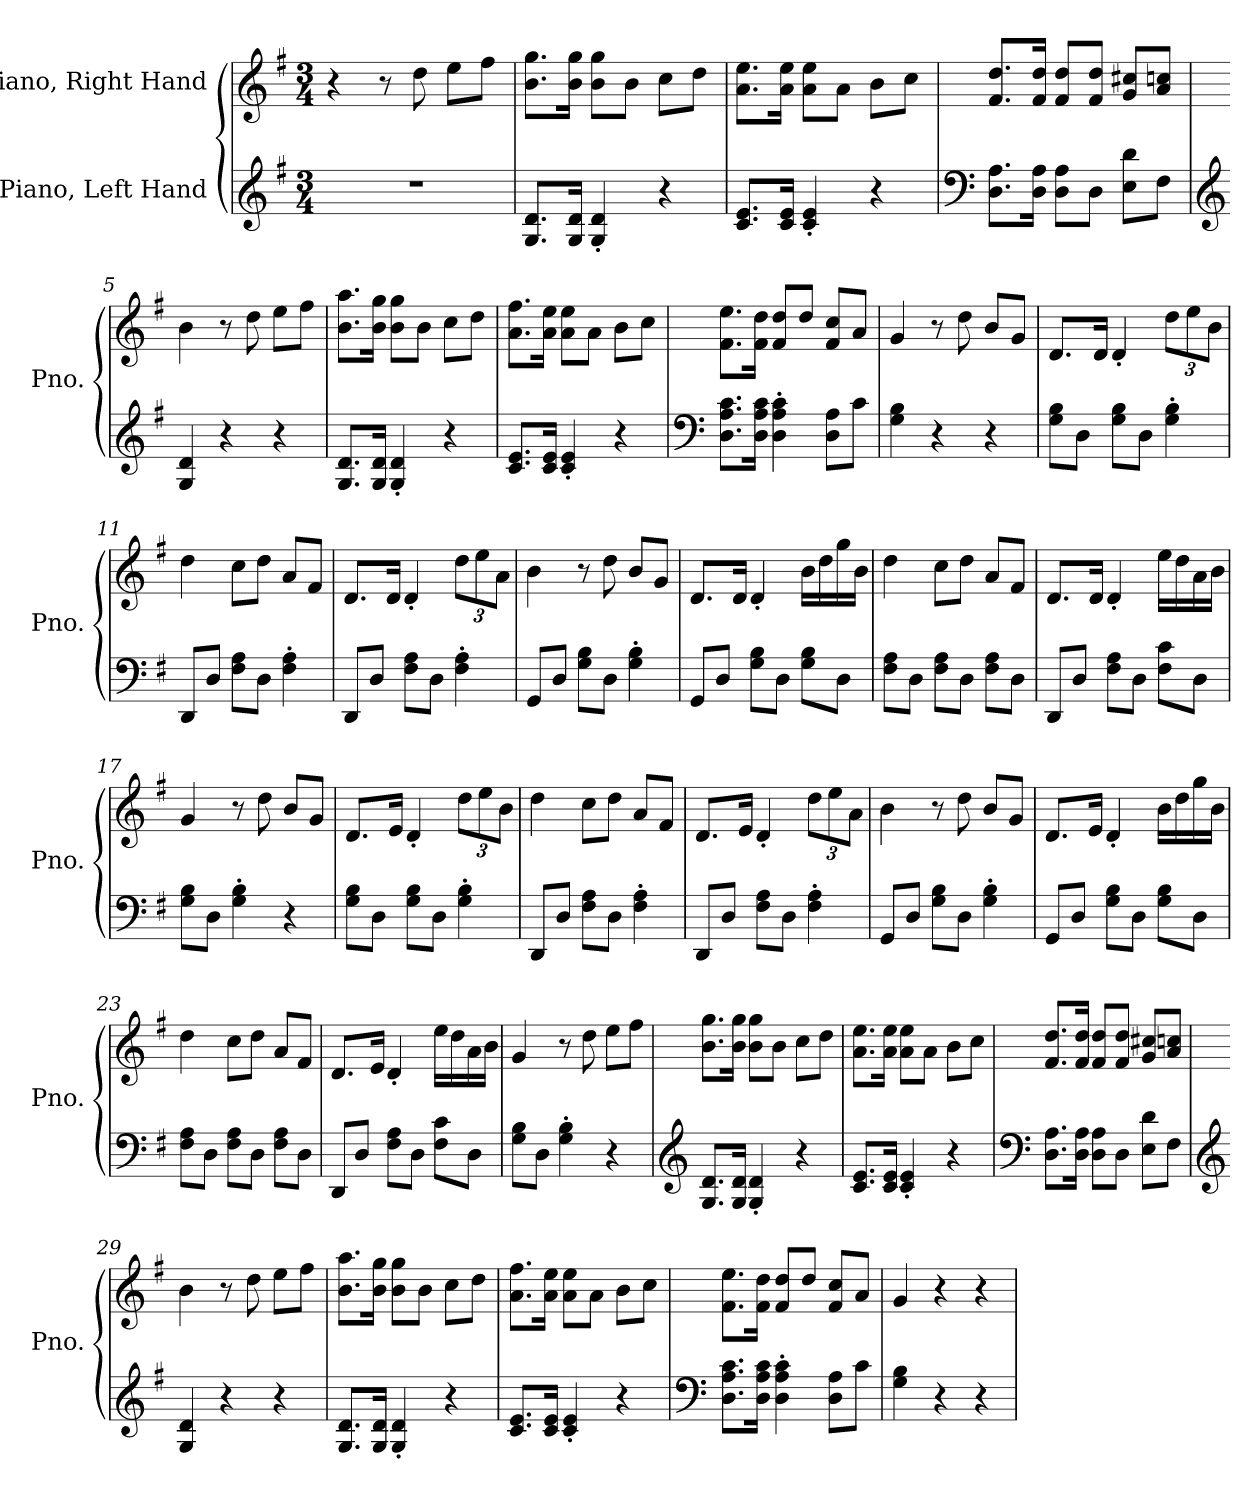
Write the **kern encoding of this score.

**kern	**kern
*part2	*part1
*staff2	*staff1
*I"Piano, Left Hand	*I"Piano, Right Hand
*I'Pno.	*I'Pno.
*clefG2	*clefG2
*k[f#]	*k[f#]
*M3/4	*M3/4
*MM100	*MM100
=1	=1
2.r	4r
.	8r
.	8dd\
.	8ee\L
.	8ff#\J
=2	=2
8.G/ 8.d/L	8.b\ 8.gg\L
16G/ 16d/Jk	16b\ 16gg\Jk
4G/' 4d/'	8b\ 8gg\L
.	8b\J
4r	8cc\L
.	8dd\J
=3	=3
8.c/ 8.e/L	8.a\ 8.ee\L
16c/ 16e/Jk	16a\ 16ee\Jk
4c/' 4e/'	8a\ 8ee\L
.	8a\J
4r	8b\L
.	8cc\J
=4	=4
*clefF4	*
8.D\ 8.A\L	8.f#/ 8.dd/L
16D\ 16A\Jk	16f#/ 16dd/Jk
8D\ 8A\L	8f#/ 8dd/L
8D\J	8f#/ 8dd/J
8E\ 8d\L	8g/ 8cc#X/L
8F#\J	8a/ 8ccn/J
!!LO:LB:g=z
=5	=5
*clefG2	*
4G/ 4d/	4b\
4r	8r
.	8dd\
4r	8ee\L
.	8ff#\J
=6	=6
8.G/ 8.d/L	8.b\ 8.aa\L
16G/ 16d/Jk	16b\ 16gg\Jk
4G/' 4d/'	8b\ 8gg\L
.	8b\J
4r	8cc\L
.	8dd\J
=7	=7
8.c/ 8.e/L	8.a\ 8.ff#\L
16c/ 16e/Jk	16a\ 16ee\Jk
4c/' 4e/'	8a\ 8ee\L
.	8a\J
4r	8b\L
.	8cc\J
=8	=8
*clefF4	*
8.D\ 8.A\ 8.c\L	8.f#\ 8.ee\L
16D\ 16A\ 16c\Jk	16f#\ 16dd\Jk
4D\' 4A\' 4c\'	8f#/ 8dd/L
.	8dd/J
8D\ 8A\L	8f#/ 8cc/L
8c\J	8a/J
=9	=9
4G\ 4B\	4g/
4r	8r
.	8dd\
4r	8b/L
.	8g/J
!!LO:LB:g=z
=10	=10
8G\ 8B\L	8.d/L
8D\J	.
.	16d/Jk
8G\ 8B\L	4d'/
8D\J	.
*	*Xbrackettup
4G\' 4B\'	12dd\L
.	12ee\
.	12b\J
=11	=11
8DD/L	4dd\
8D/J	.
8F#\ 8A\L	8cc\L
8D\J	8dd\J
4F#\' 4A\'	8a/L
.	8f#/J
=12	=12
8DD/L	8.d/L
8D/J	.
.	16d/Jk
8F#\ 8A\L	4d'/
8D\J	.
4F#\' 4A\'	12dd\L
.	12ee\
.	12a\J
=13	=13
8GG/L	4b\
8D/J	.
8G\ 8B\L	8r
8D\J	8dd\
4G\' 4B\'	8b/L
.	8g/J
=14	=14
8GG/L	8.d/L
8D/J	.
.	16d/Jk
8G\ 8B\L	4d'/
8D\J	.
8G\ 8B\L	16b\LL
.	16dd\
8D\J	16gg\
.	16b\JJ
!!LO:LB:g=z
=15	=15
8F#\ 8A\L	4dd\
8D\J	.
8F#\ 8A\L	8cc\L
8D\J	8dd\J
8F#\ 8A\L	8a/L
8D\J	8f#/J
=16	=16
8DD/L	8.d/L
8D/J	.
.	16d/Jk
8F#\ 8A\L	4d'/
8D\J	.
8F#\ 8c\L	16ee\LL
.	16dd\
8D\J	16a\
.	16b\JJ
=17	=17
8G\ 8B\L	4g/
8D\J	.
4G\' 4B\'	8r
.	8dd\
4r	8b/L
.	8g/J
=18	=18
8G\ 8B\L	8.d/L
8D\J	.
.	16e/Jk
8G\ 8B\L	4d'/
8D\J	.
4G\' 4B\'	12dd\L
.	12ee\
.	12b\J
=19	=19
8DD/L	4dd\
8D/J	.
8F#\ 8A\L	8cc\L
8D\J	8dd\J
4F#\' 4A\'	8a/L
.	8f#/J
!!LO:LB:g=z
=20	=20
8DD/L	8.d/L
8D/J	.
.	16e/Jk
8F#\ 8A\L	4d'/
8D\J	.
4F#\' 4A\'	12dd\L
.	12ee\
.	12a\J
=21	=21
8GG/L	4b\
8D/J	.
8G\ 8B\L	8r
8D\J	8dd\
4G\' 4B\'	8b/L
.	8g/J
=22	=22
8GG/L	8.d/L
8D/J	.
.	16e/Jk
8G\ 8B\L	4d'/
8D\J	.
8G\ 8B\L	16b\LL
.	16dd\
8D\J	16gg\
.	16b\JJ
=23	=23
8F#\ 8A\L	4dd\
8D\J	.
8F#\ 8A\L	8cc\L
8D\J	8dd\J
8F#\ 8A\L	8a/L
8D\J	8f#/J
=24	=24
8DD/L	8.d/L
8D/J	.
.	16e/Jk
8F#\ 8A\L	4d'/
8D\J	.
8F#\ 8c\L	16ee\LL
.	16dd\
8D\J	16a\
.	16b\JJ
!!LO:LB:g=z
=25	=25
8G\ 8B\L	4g/
8D\J	.
4G\' 4B\'	8r
.	8dd\
4r	8ee\L
.	8ff#\J
=26	=26
*clefG2	*
8.G/ 8.d/L	8.b\ 8.gg\L
16G/ 16d/Jk	16b\ 16gg\Jk
4G/' 4d/'	8b\ 8gg\L
.	8b\J
4r	8cc\L
.	8dd\J
=27	=27
8.c/ 8.e/L	8.a\ 8.ee\L
16c/ 16e/Jk	16a\ 16ee\Jk
4c/' 4e/'	8a\ 8ee\L
.	8a\J
4r	8b\L
.	8cc\J
=28	=28
*clefF4	*
8.D\ 8.A\L	8.f#/ 8.dd/L
16D\ 16A\Jk	16f#/ 16dd/Jk
8D\ 8A\L	8f#/ 8dd/L
8D\J	8f#/ 8dd/J
8E\ 8d\L	8g/ 8cc#X/L
8F#\J	8a/ 8ccn/J
=29	=29
*clefG2	*
4G/ 4d/	4b\
4r	8r
.	8dd\
4r	8ee\L
.	8ff#\J
!!LO:PB:g=z
=30	=30
8.G/ 8.d/L	8.b\ 8.aa\L
16G/ 16d/Jk	16b\ 16gg\Jk
4G/' 4d/'	8b\ 8gg\L
.	8b\J
4r	8cc\L
.	8dd\J
=31	=31
8.c/ 8.e/L	8.a\ 8.ff#\L
16c/ 16e/Jk	16a\ 16ee\Jk
4c/' 4e/'	8a\ 8ee\L
.	8a\J
4r	8b\L
.	8cc\J
=32	=32
*clefF4	*
8.D\ 8.A\ 8.c\L	8.f#\ 8.ee\L
16D\ 16A\ 16c\Jk	16f#\ 16dd\Jk
4D\' 4A\' 4c\'	8f#/ 8dd/L
.	8dd/J
8D\ 8A\L	8f#/ 8cc/L
8c\J	8a/J
=33	=33
4G\ 4B\	4g/
4r	4r
4r	4r
=	=
*-	*-
